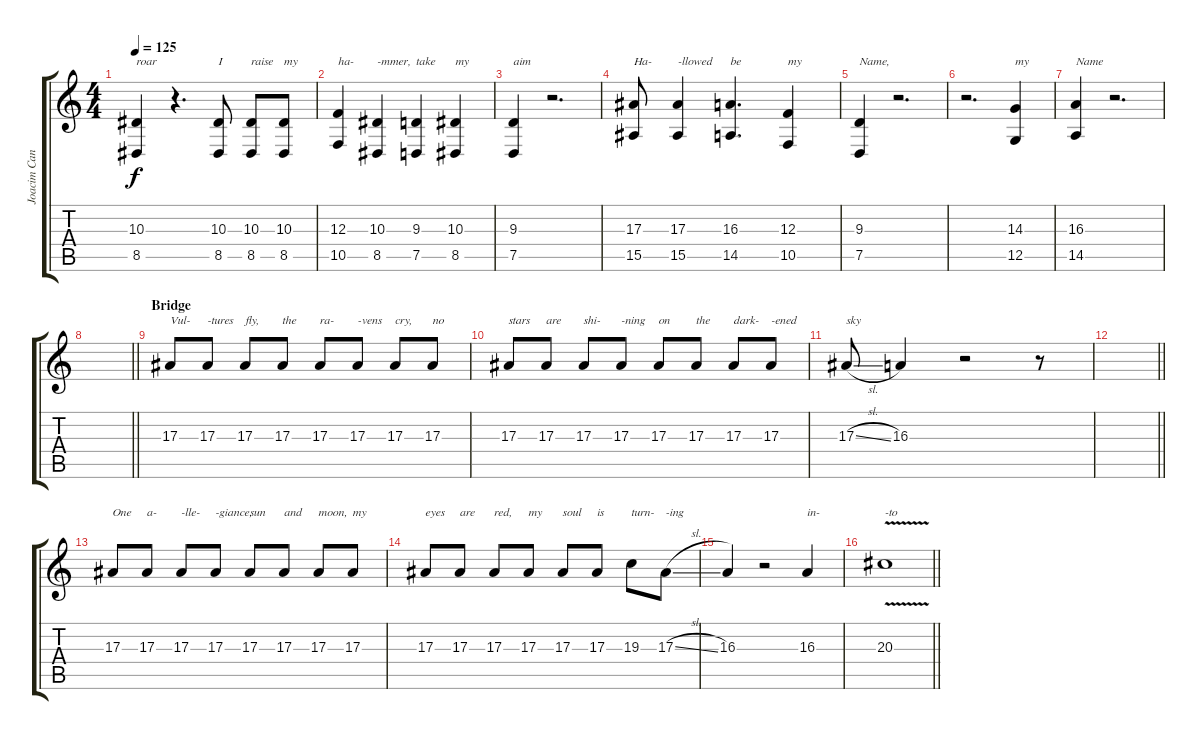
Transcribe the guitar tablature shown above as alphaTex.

\track ("Joacim Cans" "Joacim Can") {instrument lead1square}
\staff {score tabs}
\tuning (D4 A3 F3 C3 G2 D2) {hide}
\ts (4 4)
\tempo 125
\clef g2
\ks c
(10.3 8.5).4{txt "roar" dy f} r.4{d} (10.3 8.5).8{txt "I"} (10.3 8.5).8{txt "raise"} (10.3 8.5).8{txt "my"} |
(12.3 10.5).4{txt "ha-"} (10.3 8.5).4{txt "-mmer,"} (9.3 7.5).4{txt "take"} (10.3 8.5).4{txt "my"} |
(9.3 7.5).4{txt "aim"} r.2{d} |
(17.3 15.5).8{txt "Ha-"} (17.3 15.5).4{txt "-llowed"} (16.3 14.5).4{d txt "be"} (12.3 10.5).4{txt "my"} |
(9.3 7.5).4{txt "Name,"} r.2{d} |
r.2{d} (14.3 12.5).4{txt "my"} |
(16.3 14.5).4{txt "Name"} r.2{d} |
\barLineRight lightlight
|
\section ("" "Bridge")
17.3.8{txt "Vul-"} 17.3.8{txt "-tures"} 17.3.8{txt "fly,"} 17.3.8{txt "the"} 17.3.8{txt "ra-"} 17.3.8{txt "-vens"} 17.3.8{txt "cry,"} 17.3.8{txt "no"} |
17.3.8{txt "stars"} 17.3.8{txt "are"} 17.3.8{txt "shi-"} 17.3.8{txt "-ning"} 17.3.8{txt "on"} 17.3.8{txt "the"} 17.3.8{txt "dark-"} 17.3.8{txt "-ened"} |
17.3{sl}.8{txt "sky"} 16.3.4 r.2 r.8 |
\barLineRight lightlight
|
17.3.8{txt "One"} 17.3.8{txt "a-"} 17.3.8{txt "-lle-"} 17.3.8{txt "-giance,"} 17.3.8{txt "sun"} 17.3.8{txt "and"} 17.3.8{txt "moon,"} 17.3.8{txt "my"} |
17.3.8{txt "eyes"} 17.3.8{txt "are"} 17.3.8{txt "red,"} 17.3.8{txt "my"} 17.3.8{txt "soul"} 17.3.8{txt "is"} 19.3.8{txt "turn-"} 17.3{sl}.8{txt "-ing"} |
16.3.4 r.2 16.3.4{txt "in-"} |
\barLineRight lightlight
20.3{v}.1{txt "-to"}
